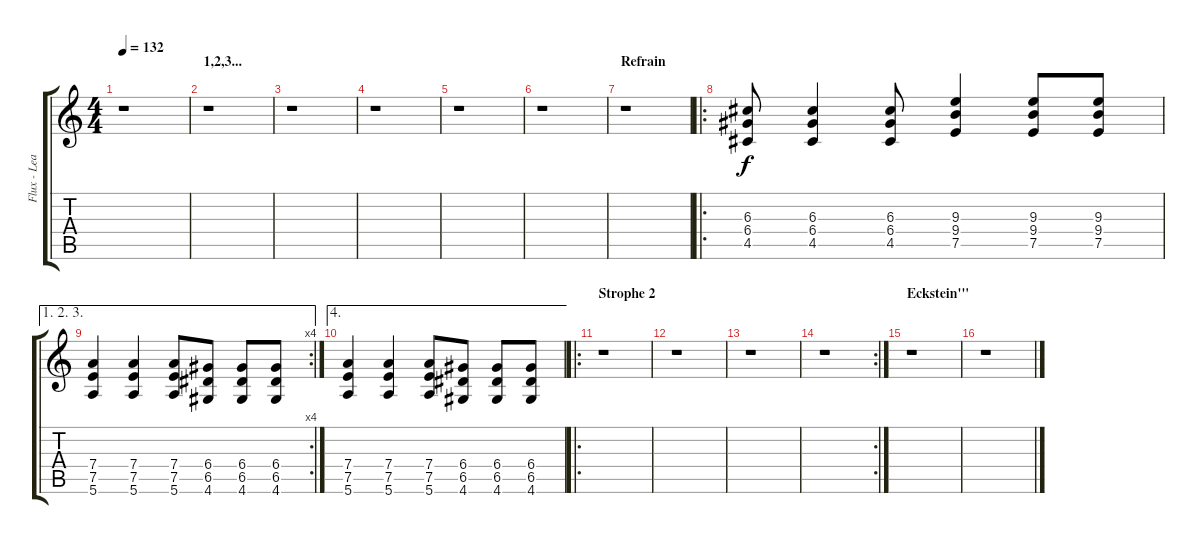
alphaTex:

\track ("Flux - Lead Guitar" "Flux - Lea") {instrument overdrivenguitar}
\staff {score tabs}
\tuning (E4 B3 G3 D3 A2 E2) {hide}
\ts (4 4)
\tempo 132
\clef g2
\ks c
r.1{dy f} |
\section ("" "1,2,3...")
r.1 |
r.1 |
r.1 |
r.1 |
r.1 |
\section ("" "Refrain")
r.1 |
\ro
(6.3 6.4 4.5).8 (6.3 6.4 4.5).4 (6.3 6.4 4.5).8 (9.3 9.4 7.5).4 (9.3 9.4 7.5).8 (9.3 9.4 7.5).8 |
\ae (1 2 3)
\rc 4
(7.4 7.5 5.6).4 (7.4 7.5 5.6).4 (7.4 7.5 5.6).8 (6.4 6.5 4.6).8 (6.4 6.5 4.6).8 (6.4 6.5 4.6).8 |
\ae 4
(7.4 7.5 5.6).4 (7.4 7.5 5.6).4 (7.4 7.5 5.6).8 (6.4 6.5 4.6).8 (6.4 6.5 4.6).8 (6.4 6.5 4.6).8 |
\ro
\section ("" "Strophe 2")
r.1 |
r.1 |
r.1 |
\rc 2
r.1 |
\section ("" "Eckstein'''")
r.1 |
r.1
